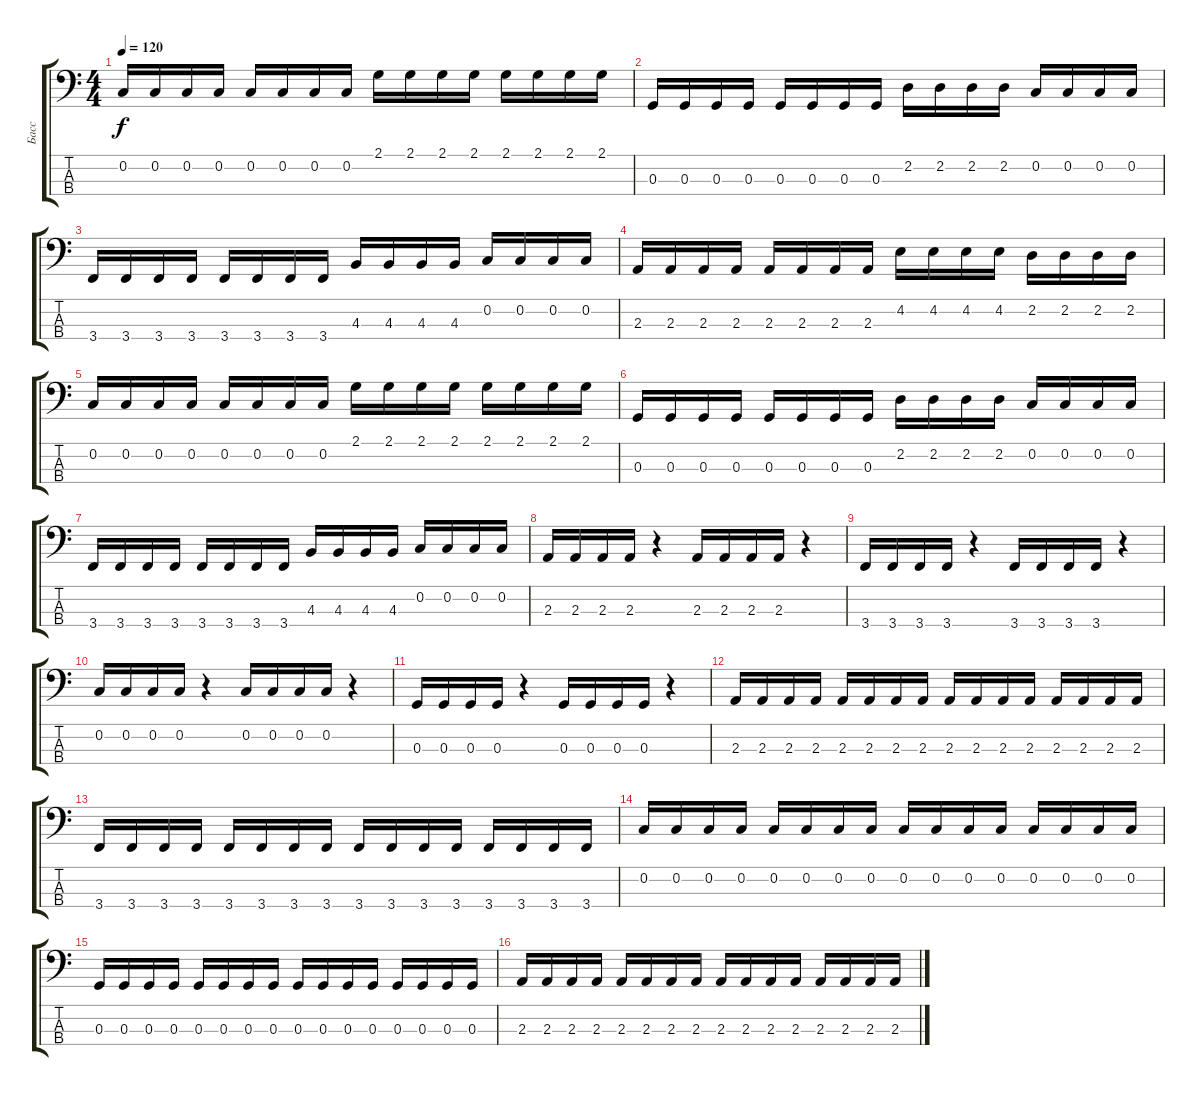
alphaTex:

\track ("Басс" "Басс") {instrument electricbassfinger}
\staff {score tabs}
\tuning (F2 C2 G1 D1) {hide}
\ts (4 4)
\tempo 120
\clef f4
\ks c
0.2.16{dy f} 0.2.16 0.2.16 0.2.16 0.2.16 0.2.16 0.2.16 0.2.16 2.1.16 2.1.16 2.1.16 2.1.16 2.1.16 2.1.16 2.1.16 2.1.16 |
0.3.16 0.3.16 0.3.16 0.3.16 0.3.16 0.3.16 0.3.16 0.3.16 2.2.16 2.2.16 2.2.16 2.2.16 0.2.16 0.2.16 0.2.16 0.2.16 |
3.4.16 3.4.16 3.4.16 3.4.16 3.4.16 3.4.16 3.4.16 3.4.16 4.3.16 4.3.16 4.3.16 4.3.16 0.2.16 0.2.16 0.2.16 0.2.16 |
2.3.16 2.3.16 2.3.16 2.3.16 2.3.16 2.3.16 2.3.16 2.3.16 4.2.16 4.2.16 4.2.16 4.2.16 2.2.16 2.2.16 2.2.16 2.2.16 |
0.2.16 0.2.16 0.2.16 0.2.16 0.2.16 0.2.16 0.2.16 0.2.16 2.1.16 2.1.16 2.1.16 2.1.16 2.1.16 2.1.16 2.1.16 2.1.16 |
0.3.16 0.3.16 0.3.16 0.3.16 0.3.16 0.3.16 0.3.16 0.3.16 2.2.16 2.2.16 2.2.16 2.2.16 0.2.16 0.2.16 0.2.16 0.2.16 |
3.4.16 3.4.16 3.4.16 3.4.16 3.4.16 3.4.16 3.4.16 3.4.16 4.3.16 4.3.16 4.3.16 4.3.16 0.2.16 0.2.16 0.2.16 0.2.16 |
2.3.16 2.3.16 2.3.16 2.3.16 r.4 2.3.16 2.3.16 2.3.16 2.3.16 r.4 |
3.4.16 3.4.16 3.4.16 3.4.16 r.4 3.4.16 3.4.16 3.4.16 3.4.16 r.4 |
0.2.16 0.2.16 0.2.16 0.2.16 r.4 0.2.16 0.2.16 0.2.16 0.2.16 r.4 |
0.3.16 0.3.16 0.3.16 0.3.16 r.4 0.3.16 0.3.16 0.3.16 0.3.16 r.4 |
2.3.16 2.3.16 2.3.16 2.3.16 2.3.16 2.3.16 2.3.16 2.3.16 2.3.16 2.3.16 2.3.16 2.3.16 2.3.16 2.3.16 2.3.16 2.3.16 |
3.4.16 3.4.16 3.4.16 3.4.16 3.4.16 3.4.16 3.4.16 3.4.16 3.4.16 3.4.16 3.4.16 3.4.16 3.4.16 3.4.16 3.4.16 3.4.16 |
0.2.16 0.2.16 0.2.16 0.2.16 0.2.16 0.2.16 0.2.16 0.2.16 0.2.16 0.2.16 0.2.16 0.2.16 0.2.16 0.2.16 0.2.16 0.2.16 |
0.3.16 0.3.16 0.3.16 0.3.16 0.3.16 0.3.16 0.3.16 0.3.16 0.3.16 0.3.16 0.3.16 0.3.16 0.3.16 0.3.16 0.3.16 0.3.16 |
2.3.16 2.3.16 2.3.16 2.3.16 2.3.16 2.3.16 2.3.16 2.3.16 2.3.16 2.3.16 2.3.16 2.3.16 2.3.16 2.3.16 2.3.16 2.3.16
